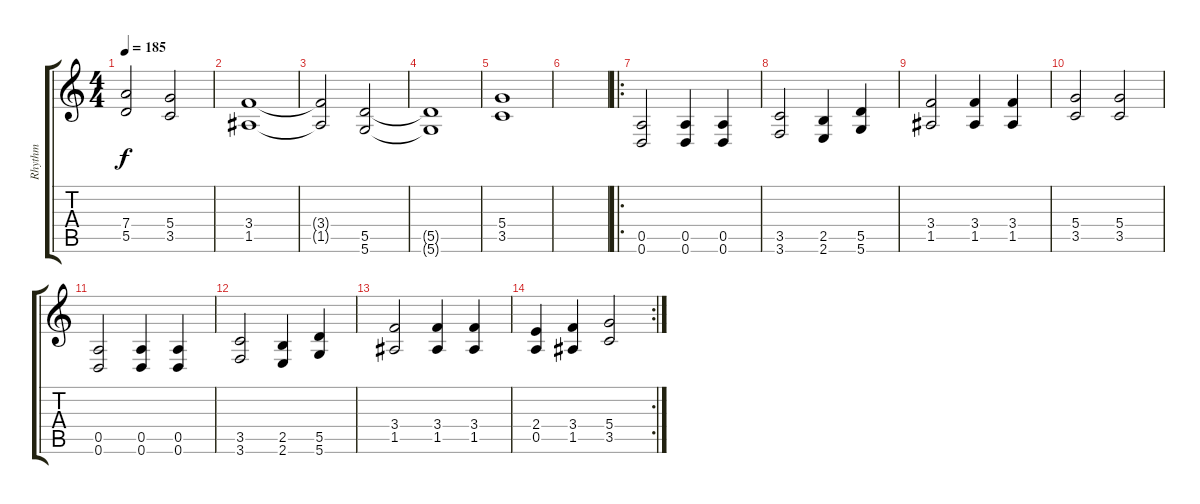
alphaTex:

\track ("Rhythm" "Rhythm") {instrument distortionguitar}
\staff {score tabs}
\tuning (E4 B3 G3 D3 A2 D2) {hide}
\ts (4 4)
\tempo 185
\clef g2
\ks c
(7.4{t} 5.5{t}).2{dy f} (5.4 3.5).2 |
(3.4 1.5).1 |
(3.4{t} 1.5{t}).2 (5.5 5.6).2 |
(5.5{t} 5.6{t}).1 |
(5.4 3.5).1 |
|
\ro
(0.5 0.6).2 (0.5 0.6).4 (0.5 0.6).4 |
(3.5 3.6).2 (2.5 2.6).4 (5.5 5.6).4 |
(3.4 1.5).2 (3.4 1.5).4 (3.4 1.5).4 |
(5.4 3.5).2 (5.4 3.5).2 |
(0.5 0.6).2 (0.5 0.6).4 (0.5 0.6).4 |
(3.5 3.6).2 (2.5 2.6).4 (5.5 5.6).4 |
(3.4 1.5).2 (3.4 1.5).4 (3.4 1.5).4 |
\rc 2
(2.4 0.5).4 (3.4 1.5).4 (5.4 3.5).2
